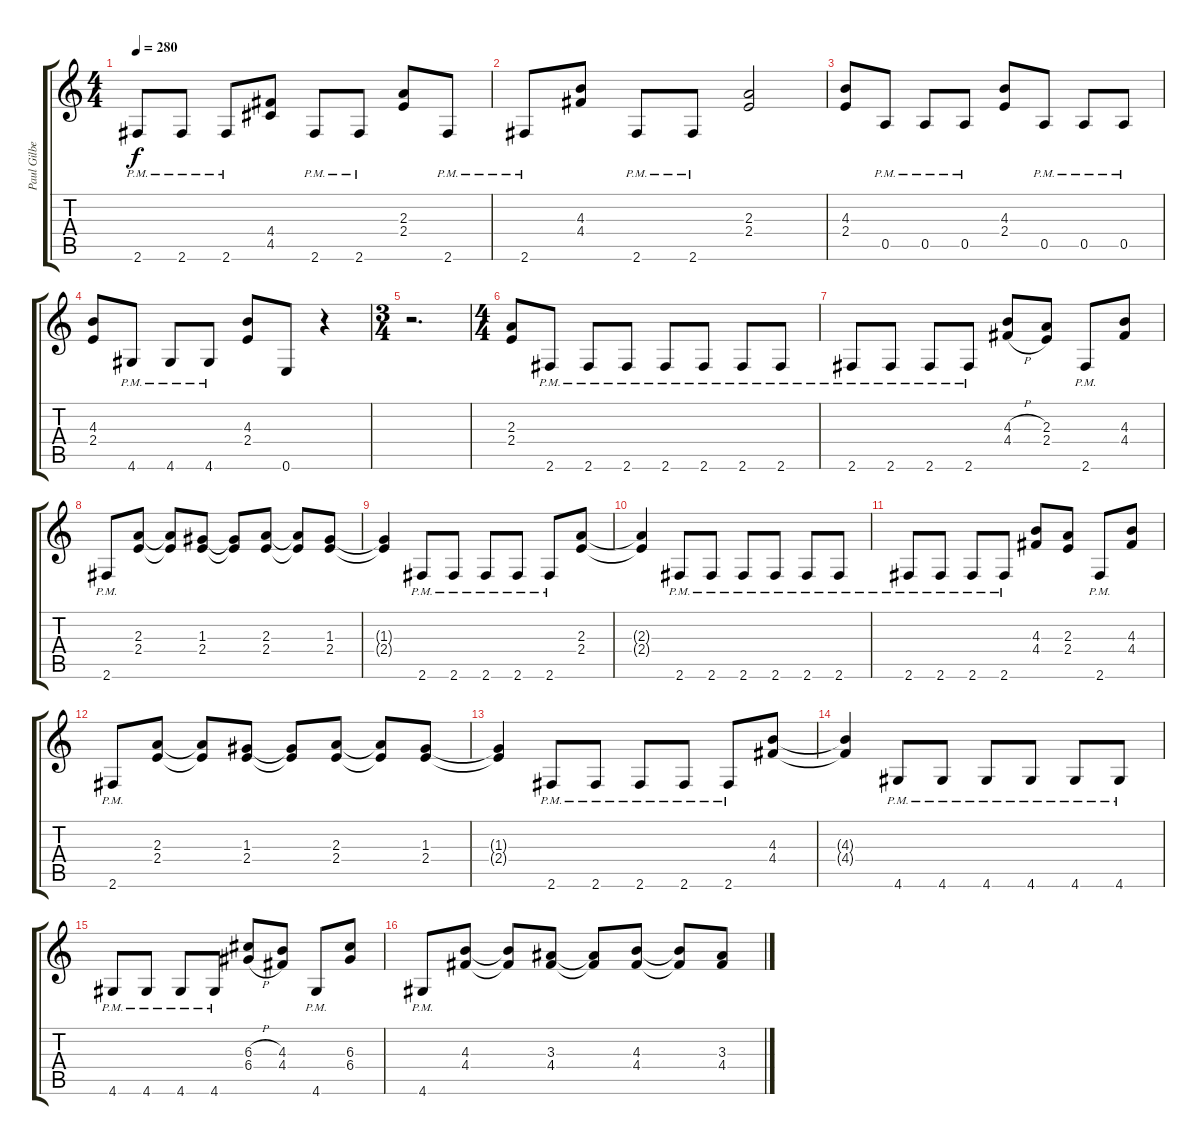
\track ("Paul Gilbert (Rhythm Guitar)" "Paul Gilbe") {instrument distortionguitar}
\staff {score tabs}
\tuning (E4 B3 G3 D3 A2 E2) {hide}
\ts (4 4)
\tempo 280
\clef g2
\ks c
2.6{pm}.8{dy f} 2.6{pm}.8 2.6{pm}.8 (4.4 4.5).8 2.6{pm}.8 2.6{pm}.8 (2.3 2.4).8 2.6{pm}.8 |
2.6{pm}.8 (4.3 4.4).8 2.6{pm}.8 2.6{pm}.8 (2.3 2.4).2 |
(4.3 2.4).8 0.5{pm}.8 0.5{pm}.8 0.5{pm}.8 (4.3 2.4).8 0.5{pm}.8 0.5{pm}.8 0.5{pm}.8 |
(4.3 2.4).8 4.6{pm}.8 4.6{pm}.8 4.6{pm}.8 (4.3 2.4).8 0.6.8 r.4 |
\ts (3 4)
r.2{d} |
\ts (4 4)
(2.3 2.4).8 2.6{pm}.8 2.6{pm}.8 2.6{pm}.8 2.6{pm}.8 2.6{pm}.8 2.6{pm}.8 2.6{pm}.8 |
2.6{pm}.8 2.6{pm}.8 2.6{pm}.8 2.6{pm}.8 (4.3{h} 4.4{h}).8 (2.3 2.4).8 2.6{pm}.8 (4.3 4.4).8 |
2.6{pm}.8 (2.3 2.4).8 (2.3{t} 2.4{t}).8 (1.3 2.4).8 (1.3{t} 2.4{t}).8 (2.3 2.4).8 (2.3{t} 2.4{t}).8 (1.3 2.4).8 |
(1.3{t} 2.4{t}).4 2.6{pm}.8 2.6{pm}.8 2.6{pm}.8 2.6{pm}.8 2.6{pm}.8 (2.3 2.4).8 |
(2.3{t} 2.4{t}).4 2.6{pm}.8 2.6{pm}.8 2.6{pm}.8 2.6{pm}.8 2.6{pm}.8 2.6{pm}.8 |
2.6{pm}.8 2.6{pm}.8 2.6{pm}.8 2.6{pm}.8 (4.3 4.4).8 (2.3 2.4).8 2.6{pm}.8 (4.3 4.4).8 |
2.6{pm}.8 (2.3 2.4).8 (2.3{t} 2.4{t}).8 (1.3 2.4).8 (1.3{t} 2.4{t}).8 (2.3 2.4).8 (2.3{t} 2.4{t}).8 (1.3 2.4).8 |
(1.3{t} 2.4{t}).4 2.6{pm}.8 2.6{pm}.8 2.6{pm}.8 2.6{pm}.8 2.6{pm}.8 (4.3 4.4).8 |
(4.3{t} 4.4{t}).4 4.6{pm}.8 4.6{pm}.8 4.6{pm}.8 4.6{pm}.8 4.6{pm}.8 4.6{pm}.8 |
4.6{pm}.8 4.6{pm}.8 4.6{pm}.8 4.6{pm}.8 (6.3{h} 6.4{h}).8 (4.3 4.4).8 4.6{pm}.8 (6.3 6.4).8 |
4.6{pm}.8 (4.3 4.4).8 (4.3{t} 4.4{t}).8 (3.3 4.4).8 (3.3{t} 4.4{t}).8 (4.3 4.4).8 (4.3{t} 4.4{t}).8 (3.3 4.4).8
